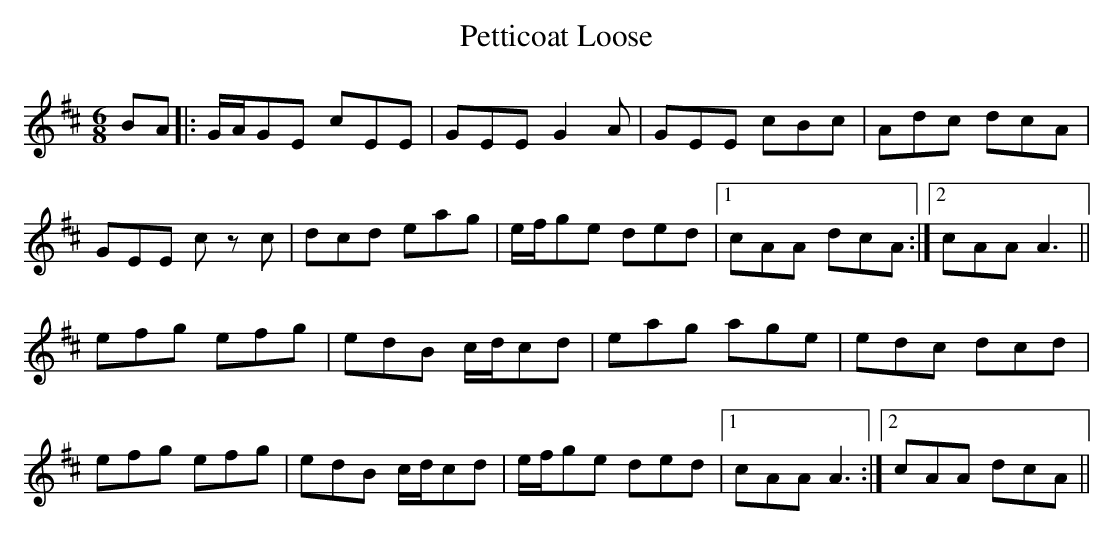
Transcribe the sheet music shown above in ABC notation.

X:1
T: Petticoat Loose
L: 1/8
M: 6/8
K: Amix
BA|: G/A/GE cEE|GEE G2A|GEE cBc|Adc dcA|
GEE c z c|dcd eag|e/f/ge ded|1 cAA dcA :|2\
cAA A3||
efg efg|edB c/d/cd|eag age|edc dcd|
efg efg|edB c/d/cd|e/f/ge ded|1 cAA A3 :|2\
cAA dcA||
